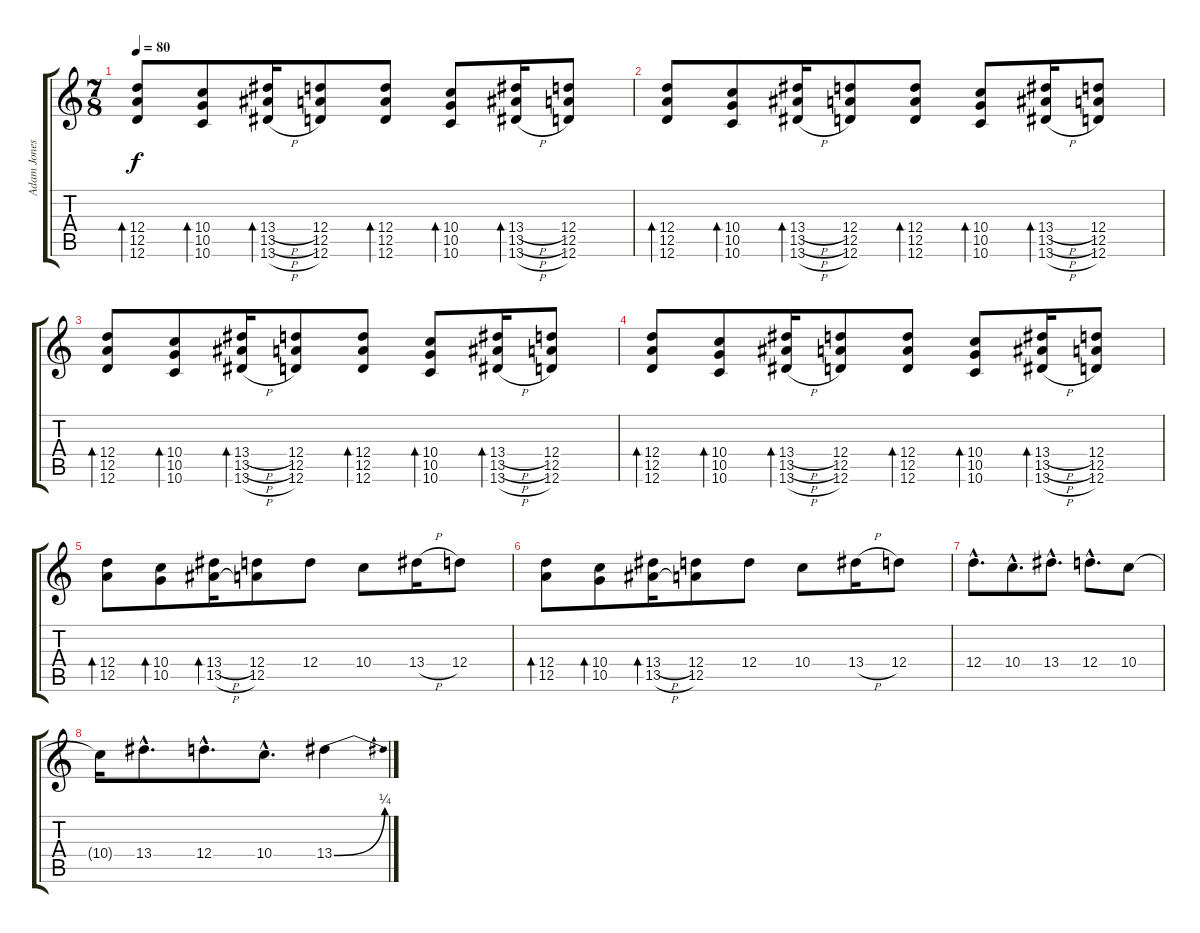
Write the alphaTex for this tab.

\track ("Adam Jones (right)" "Adam Jones") {instrument overdrivenguitar}
\staff {score tabs}
\tuning (E4 B3 G3 D3 A2 D2) {hide}
\ts (7 8)
\tempo 80
\clef g2
\ks c
(12.4 12.5 12.6).8{bd 30 dy f instrument overdrivenguitar} (10.4 10.5 10.6).8{bd 30} (13.4{h} 13.5{h} 13.6{h}).16{bd 30} (12.4 12.5 12.6).8 (12.4 12.5 12.6).8{bd 30} (10.4 10.5 10.6).8{bd 30} (13.4{h} 13.5{h} 13.6{h}).16{bd 30} (12.4 12.5 12.6).8 |
(12.4 12.5 12.6).8{bd 30} (10.4 10.5 10.6).8{bd 30} (13.4{h} 13.5{h} 13.6{h}).16{bd 30} (12.4 12.5 12.6).8 (12.4 12.5 12.6).8{bd 30} (10.4 10.5 10.6).8{bd 30} (13.4{h} 13.5{h} 13.6{h}).16{bd 30} (12.4 12.5 12.6).8 |
(12.4 12.5 12.6).8{bd 30} (10.4 10.5 10.6).8{bd 30} (13.4{h} 13.5{h} 13.6{h}).16{bd 30} (12.4 12.5 12.6).8 (12.4 12.5 12.6).8{bd 30} (10.4 10.5 10.6).8{bd 30} (13.4{h} 13.5{h} 13.6{h}).16{bd 30} (12.4 12.5 12.6).8 |
(12.4 12.5 12.6).8{bd 30} (10.4 10.5 10.6).8{bd 30} (13.4{h} 13.5{h} 13.6{h}).16{bd 30} (12.4 12.5 12.6).8 (12.4 12.5 12.6).8{bd 30} (10.4 10.5 10.6).8{bd 30} (13.4{h} 13.5{h} 13.6{h}).16{bd 30} (12.4 12.5 12.6).8 |
(12.4 12.5).8{bd 30} (10.4 10.5).8{bd 30} (13.4{h} 13.5{h}).16{bd 30} (12.4 12.5).8 12.4.8 10.4.8 13.4{h}.16 12.4.8 |
(12.4 12.5).8{bd 30} (10.4 10.5).8{bd 30} (13.4{h} 13.5{h}).16{bd 30} (12.4 12.5).8 12.4.8 10.4.8 13.4{h}.16 12.4.8 |
12.4{hac}.8{d} 10.4{hac}.8{d} 13.4{hac}.8{d} 12.4{hac}.8{d} 10.4.8 |
10.4{t}.16 13.4{hac}.8{d} 12.4{hac}.8{d} 10.4{hac}.8{d} 13.4{be (bend 0 0 60 1)}.4
